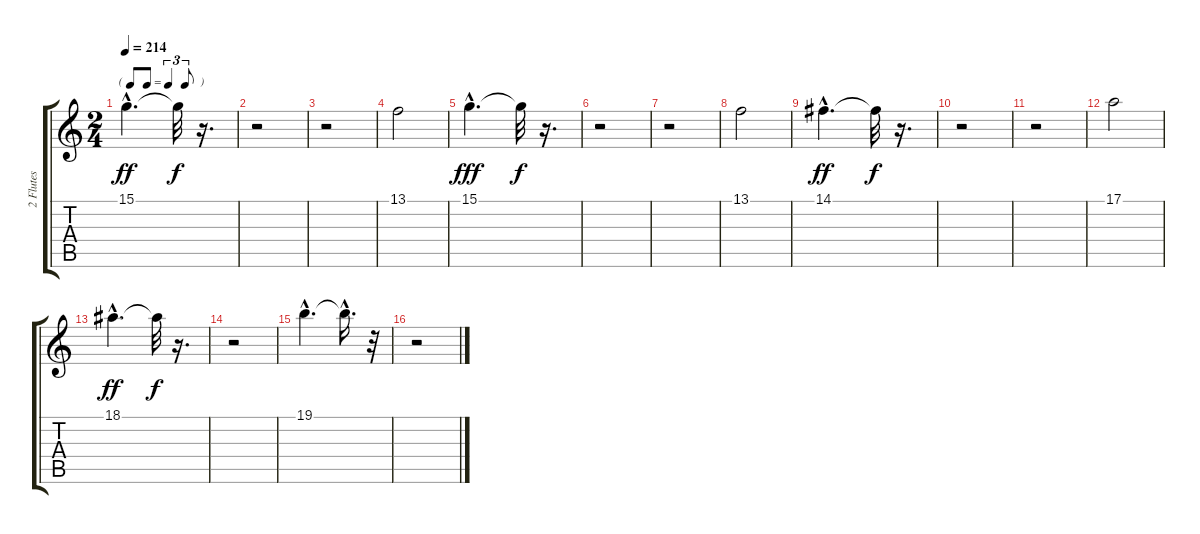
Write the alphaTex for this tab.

\track ("2 Flutes" "2 Flutes") {instrument flute}
\staff {score tabs}
\tuning (E4 B3 G3 D3 A2 E2) {hide}
\ts (2 4)
\tf triplet8th
\tempo 214
\clef g2
\ks c
15.1{hac}.4{d dy ff} 15.1{t}.32{dy f} r.16{d} |
r.2 |
r.2 |
13.1.2 |
15.1{hac}.4{d dy fff} 15.1{t}.32{dy f} r.16{d} |
r.2 |
r.2 |
13.1.2 |
14.1{hac}.4{d dy ff} 14.1{t}.32{dy f} r.16{d} |
r.2 |
r.2 |
17.1.2 |
18.1{hac}.4{d dy ff} 18.1{t}.32{dy f} r.16{d} |
r.2 |
19.1{hac}.4{d} 19.1{hac t}.16{d} r.32 |
r.2
